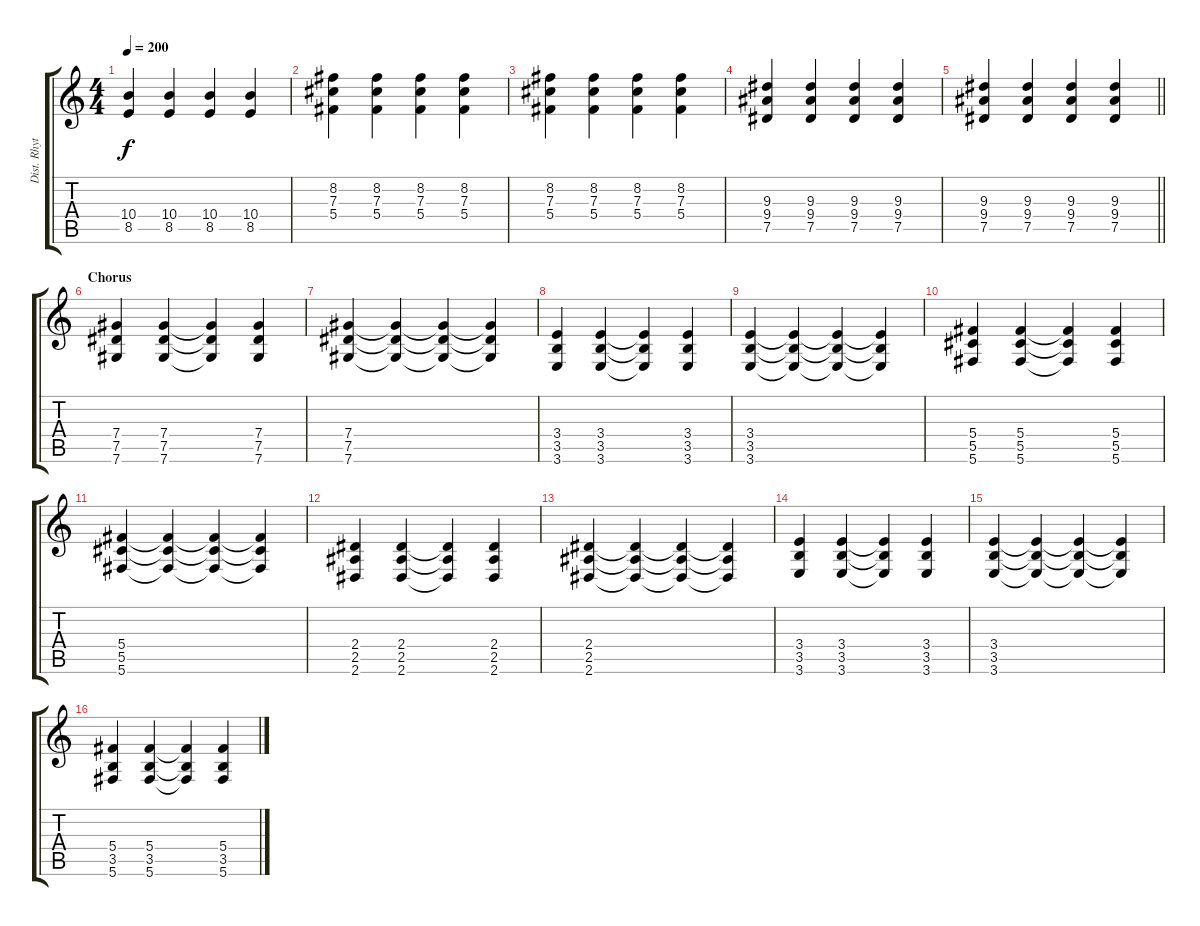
\track ("Dist. Rhytm Guitar [L]" "Dist. Rhyt") {instrument distortionguitar}
\staff {score tabs}
\tuning (Eb4 Bb3 Gb3 Db3 Ab2 Db2) {hide}
\ts (4 4)
\tempo 200
\clef g2
\ks c
(10.4 8.5).4{dy f} (10.4 8.5).4 (10.4 8.5).4 (10.4 8.5).4 |
(8.2 7.3 5.4).4 (8.2 7.3 5.4).4 (8.2 7.3 5.4).4 (8.2 7.3 5.4).4 |
(8.2 7.3 5.4).4 (8.2 7.3 5.4).4 (8.2 7.3 5.4).4 (8.2 7.3 5.4).4 |
(9.3 9.4 7.5).4 (9.3 9.4 7.5).4 (9.3 9.4 7.5).4 (9.3 9.4 7.5).4 |
\barLineRight lightlight
(9.3 9.4 7.5).4 (9.3 9.4 7.5).4 (9.3 9.4 7.5).4 (9.3 9.4 7.5).4 |
\section ("" "Chorus")
(7.4 7.5 7.6).4 (7.4 7.5 7.6).4 (7.4{t} 7.5{t} 7.6{t}).4 (7.4 7.5 7.6).4 |
(7.4 7.5 7.6).4 (7.4{t} 7.5{t} 7.6{t}).4 (7.4{t} 7.5{t} 7.6{t}).4 (7.4{t} 7.5{t} 7.6{t}).4 |
(3.4 3.5 3.6).4 (3.4 3.5 3.6).4 (3.4{t} 3.5{t} 3.6{t}).4 (3.4 3.5 3.6).4 |
(3.4 3.5 3.6).4 (3.4{t} 3.5{t} 3.6{t}).4 (3.4{t} 3.5{t} 3.6{t}).4 (3.4{t} 3.5{t} 3.6{t}).4 |
(5.4 5.5 5.6).4 (5.4 5.5 5.6).4 (5.4{t} 5.5{t} 5.6{t}).4 (5.4 5.5 5.6).4 |
(5.4 5.5 5.6).4 (5.4{t} 5.5{t} 5.6{t}).4 (5.4{t} 5.5{t} 5.6{t}).4 (5.4{t} 5.5{t} 5.6{t}).4 |
(2.4 2.5 2.6).4 (2.4 2.5 2.6).4 (2.4{t} 2.5{t} 2.6{t}).4 (2.4 2.5 2.6).4 |
(2.4 2.5 2.6).4 (2.4{t} 2.5{t} 2.6{t}).4 (2.4{t} 2.5{t} 2.6{t}).4 (2.4{t} 2.5{t} 2.6{t}).4 |
(3.4 3.5 3.6).4 (3.4 3.5 3.6).4 (3.4{t} 3.5{t} 3.6{t}).4 (3.4 3.5 3.6).4 |
(3.4 3.5 3.6).4 (3.4{t} 3.5{t} 3.6{t}).4 (3.4{t} 3.5{t} 3.6{t}).4 (3.4{t} 3.5{t} 3.6{t}).4 |
(5.4 3.5 5.6).4 (5.4 3.5 5.6).4 (5.4{t} 3.5{t} 5.6{t}).4 (5.4 3.5 5.6).4
